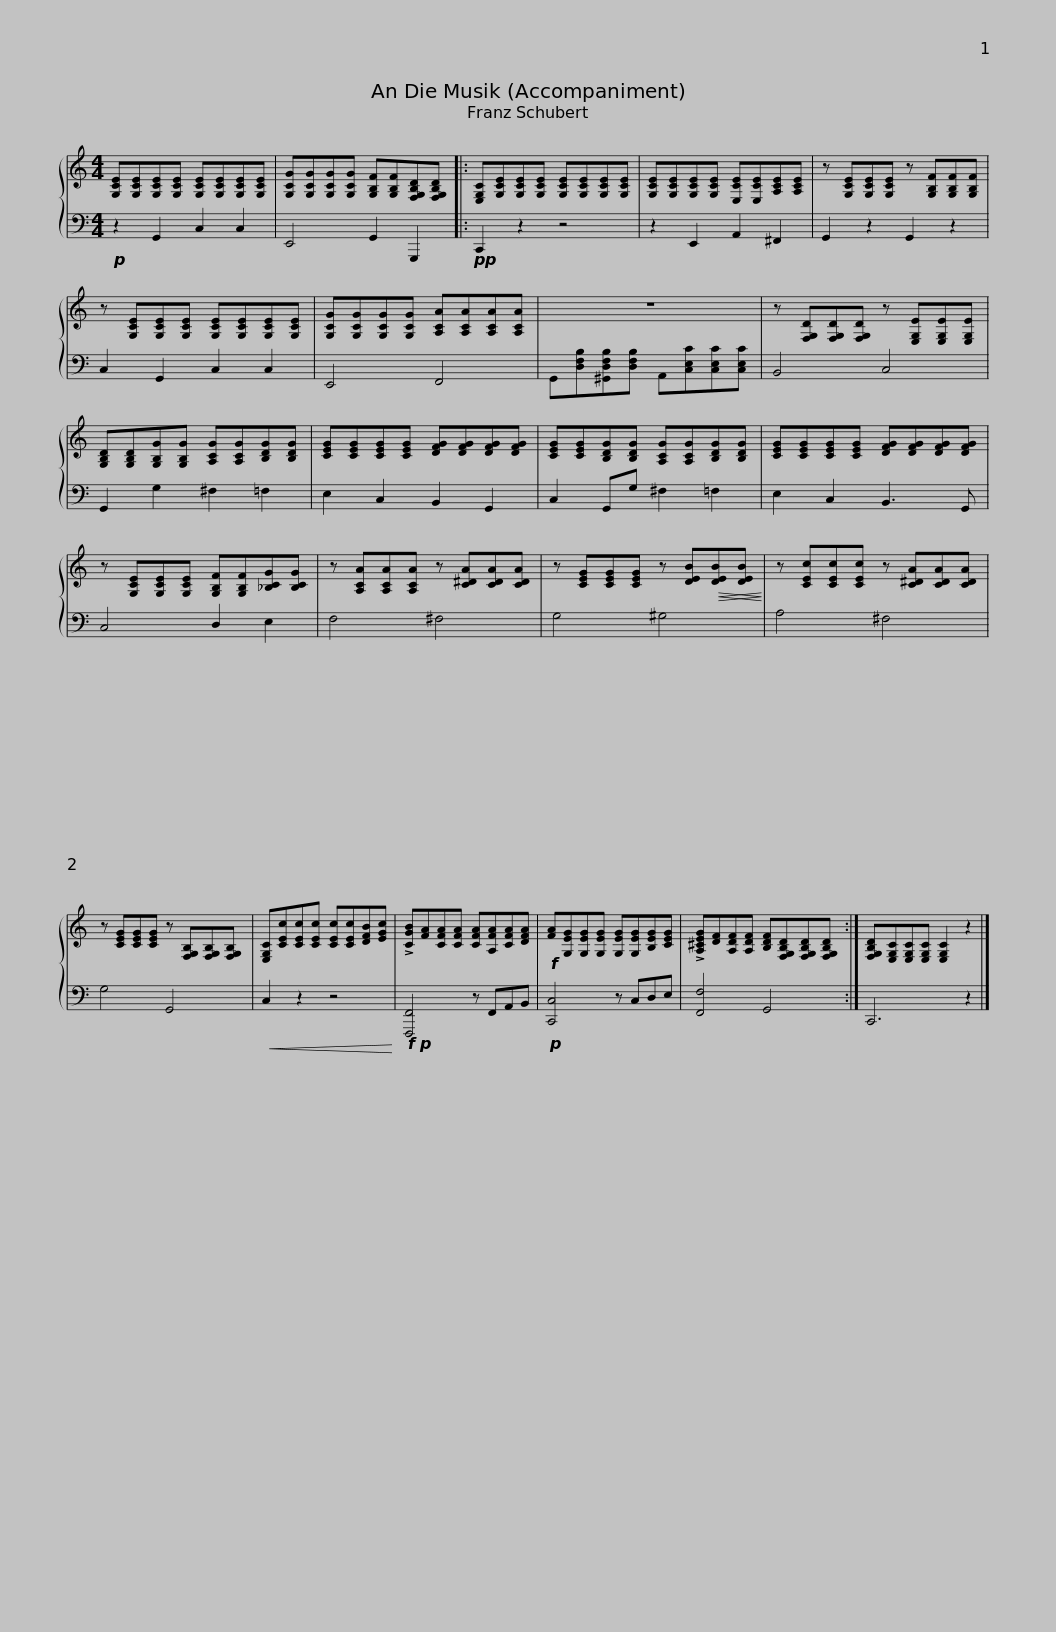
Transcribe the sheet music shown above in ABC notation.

X:1
%%score { 1 | 2 }
L:1/8
M:4/4
I:linebreak $
K:C
V:1 treble
V:2 bass
V:1
 [G,CE][G,CE][G,CE][G,CE] [G,CE][G,CE][G,CE][G,CE] | [G,CG][G,CG][G,CG][G,CG] [G,B,F][G,B,F][F,G,B,D][F,G,B,D] |: [E,G,C][G,CE][G,CE][G,CE] [G,CE][G,CE][G,CE][G,CE] |$ [G,CE][G,CE][G,CE][G,CE] [E,CE][E,CE][A,CE][A,CE] | z [G,CE][G,CE][G,CE] z [G,B,F][G,B,F][G,B,F] | %5
 z [G,CE][G,CE][G,CE] [G,CE][G,CE][G,CE][G,CE] | [G,CG][G,CG][G,CG][G,CG] [A,CA][A,CA][A,CA][A,CA] |$ z8 | z [F,G,D][F,G,D][F,G,D] z [E,G,E][E,G,E][E,G,E] | [G,B,D][G,B,D][G,B,G][G,B,G] [A,CG][A,CG][B,DG][B,DG] | %10
 [CEG][CEG][CEG][CEG] [DFG][DFG][DFG][DFG] |$ [CEG][CEG][B,DG][B,DG] [A,CG][A,CG][B,DG][B,DG] | [CEG][CEG][CEG][CEG] [DFG][DFG][DFG][DFG] | z [G,CE][G,CE][G,CE] [G,B,F][G,B,F][_B,CG][B,CG] |$ z [A,CA][A,CA][A,CA] z [C^DA][CDA][CDA] | %15
 z [CEG][CEG][CEG] z [DEB]!<(!!>(![DEB][DEB]!<)!!>)! | z [CEc][CEc][CEc] z [C^DA][CDA][CDA] |$ z [CEG][CEG][CEG] z [F,G,B,][F,G,B,][F,G,B,] | [E,G,C][CEc][CEc][CEc] [CEc][CEc][DFB][EGc] | !>![CGB][FA][CFA][CFA] [CFA][A,FA][CFA][DFA] | %20
!f! [FA][G,EG][G,EG][G,EG] [G,EG][G,EG][B,EG][CEG] |$ !>![A,^CEG][DF][A,DF][A,DF] [B,DF][F,G,B,D][F,G,B,D][F,G,B,D] :| [F,G,B,D][E,G,C][E,G,C][E,G,C] [E,G,C]2 z2 |] %23
V:2
!p! z2 G,,2 C,2 C,2 | E,,4 G,,2 G,,,2 |:!pp! C,,2 z2 z4 |$ z2 E,,2 A,,2 ^F,,2 | G,,2 z2 G,,2 z2 | %5
 C,2 G,,2 C,2 C,2 | E,,4 F,,4 |$ G,,[D,F,B,][^G,,D,F,B,][D,F,B,] A,,[C,E,C][C,E,C][C,E,C] | B,,4 C,4 | G,,2 G,2 ^F,2 =F,2 | %10
 E,2 C,2 B,,2 G,,2 |$ C,2 G,,G, ^F,2 =F,2 | E,2 C,2 B,,3 G,, | C,4 D,2 E,2 |$ F,4 ^F,4 | %15
 G,4 ^G,4 | A,4 ^F,4 |$ G,4 G,,4 |!<(! C,2 z2 z4!<)! |!f!!p! [F,,,F,,]4 z F,,A,,B,, | %20
!p! [C,,C,]4 z C,D,E, |$ [F,,F,]4 G,,4 :| C,,6 z2 |] %23
